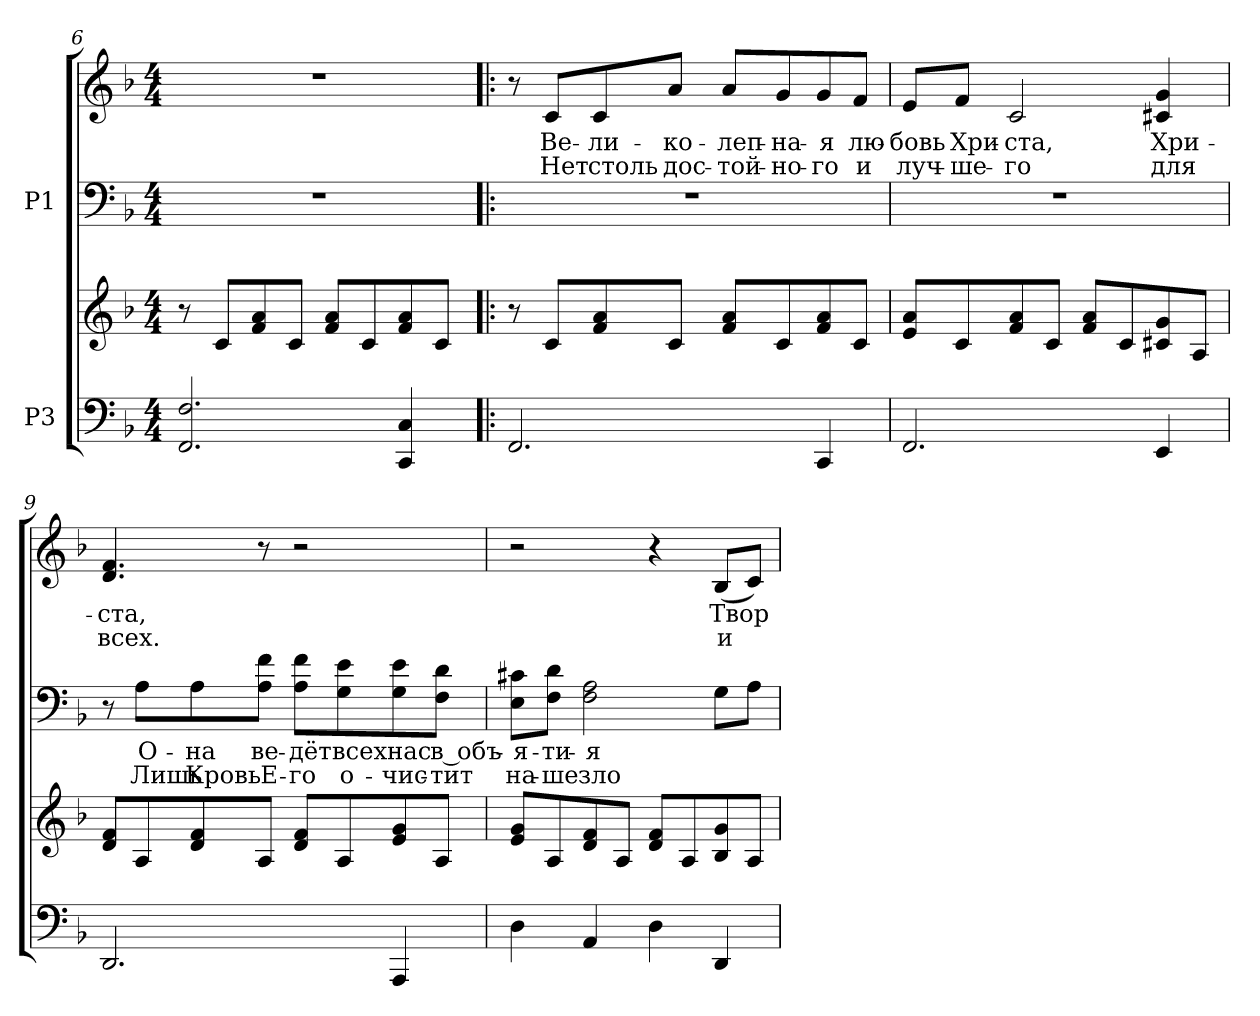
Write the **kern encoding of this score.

**kern	**kern	**kern	**text	**text	**kern	**text	**text
*part2	*part2	*part1	*part1	*part1	*part1	*part1	*part1
*staff4	*staff3	*staff2	*staff2	*staff2	*staff1	*staff1	*staff1
*I"P3	*	*I"P1	*	*	*	*	*
*clefF4	*clefG2	*clefF4	*	*	*clefG2	*	*
*k[b-]	*k[b-]	*k[b-]	*	*	*k[b-]	*	*
*F:	*F:	*F:	*	*	*F:	*	*
*M4/4	*M4/4	*M4/4	*	*	*M4/4	*	*
=6	=6	=6	=6	=6	=6	=6	=6
2.FFi/ 2.Fi	8r	1r	.	.	1r	.	.
.	8ci/L	.	.	.	.	.	.
.	8fi/ 8ai	.	.	.	.	.	.
.	8ci/J	.	.	.	.	.	.
.	8fi/ 8aiL	.	.	.	.	.	.
.	8ci/	.	.	.	.	.	.
4CCi/ 4Ci	8fi/ 8ai	.	.	.	.	.	.
.	8ci/J	.	.	.	.	.	.
!!LO:LB:g=z
=7!|:	=7!|:	=7!|:	=7!|:	=7!|:	=7!|:	=7!|:	=7!|:
2.FFi/	8r	1r	.	.	8r	.	.
!	!	!	!	!	!	!LO:LY:b:color=#000000	!LO:LY:b:color=#000000
.	8ci/L	.	.	.	8ci/L	Ве-	Нет
!	!	!	!	!	!	!LO:LY:b:color=#000000	!LO:LY:b:color=#000000
.	8fi/ 8ai	.	.	.	8ci/	-ли-	столь
!	!	!	!	!	!	!LO:LY:b:color=#000000	!LO:LY:b:color=#000000
.	8ci/J	.	.	.	8ai/J	-ко-	дос-
!	!	!	!	!	!	!LO:LY:b:color=#000000	!LO:LY:b:color=#000000
.	8fi/ 8aiL	.	.	.	8ai/L	-леп-	-той-
!	!	!	!	!	!	!LO:LY:b:color=#000000	!LO:LY:b:color=#000000
.	8ci/	.	.	.	8gi/	-на-	-но-
!	!	!	!	!	!	!LO:LY:b:color=#000000	!LO:LY:b:color=#000000
4CCi/	8fi/ 8ai	.	.	.	8gi/	-я	-го
!	!	!	!	!	!	!LO:LY:b:color=#000000	!LO:LY:b:color=#000000
.	8ci/J	.	.	.	8fi/J	лю-	и
=8	=8	=8	=8	=8	=8	=8	=8
!	!	!	!	!	!	!LO:LY:b:color=#000000	!LO:LY:b:color=#000000
2.FFi/	8ei/ 8aiL	1r	.	.	8ei/L	-бовь	луч-
!	!	!	!	!	!	!LO:LY:b:color=#000000	!LO:LY:b:color=#000000
.	8ci/	.	.	.	8fi/J	Хри-	-ше-
!	!	!	!	!	!	!LO:LY:b:color=#000000	!LO:LY:b:color=#000000
.	8fi/ 8ai	.	.	.	2ci/	-ста,	-го
.	8ci/J	.	.	.	.	.	.
.	8fi/ 8aiL	.	.	.	.	.	.
.	8ci/	.	.	.	.	.	.
!	!	!	!	!	!	!LO:LY:b:color=#000000	!LO:LY:b:color=#000000
4EEi/	8c#Xi/ 8gi	.	.	.	4c#Xi/ 4gi	Хри-	для
.	8Ai/J	.	.	.	.	.	.
!!LO:PB:g=z
=9	=9	=9	=9	=9	=9	=9	=9
!	!	!	!	!	!	!LO:LY:b:color=#000000	!LO:LY:b:color=#000000
2.DDi/	8di/ 8fiL	8r	.	.	4.di/ 4.fi	-ста,	всех.
!	!	!	!LO:LY:a:color=#000000	!LO:LY:a:color=#000000	!	!	!
.	8Ai/	8Ai\L	О-	Лишь	.	.	.
!	!	!	!LO:LY:a:color=#000000	!LO:LY:a:color=#000000	!	!	!
.	8di/ 8fi	8Ai\	-на	Кровь	.	.	.
!	!	!	!LO:LY:a:color=#000000	!LO:LY:a:color=#000000	!	!	!
.	8Ai/J	8Ai\ 8fiJ	ве-	Е-	8r	.	.
!	!	!	!LO:LY:a:color=#000000	!LO:LY:a:color=#000000	!	!	!
.	8di/ 8fiL	8Ai\ 8fiL	-дёт	-го	2r	.	.
!	!	!	!LO:LY:a:color=#000000	!LO:LY:a:color=#000000	!	!	!
.	8Ai/	8Gi\ 8ei	всех	о-	.	.	.
!	!	!	!LO:LY:a:color=#000000	!LO:LY:a:color=#000000	!	!	!
4AAAi/	8ei/ 8gi	8Gi\ 8ei	нас	-чис-	.	.	.
!	!	!	!LO:LY:a:color=#000000	!LO:LY:a:color=#000000	!	!	!
.	8Ai/J	8Fi\ 8diJ	в объ-	-тит	.	.	.
=10	=10	=10	=10	=10	=10	=10	=10
!	!	!	!LO:LY:a:color=#000000	!LO:LY:a:color=#000000	!	!	!
4Di\	8ei/ 8giL	8Ei\ 8c#XiL	-я-	на-	2r	.	.
!	!	!	!LO:LY:a:color=#000000	!LO:LY:a:color=#000000	!	!	!
.	8Ai/	8Fi\ 8diJ	-ти-	-ше	.	.	.
!	!	!	!LO:LY:a:color=#000000	!LO:LY:a:color=#000000	!	!	!
4AAi/	8di/ 8fi	2Fi\ 2Ai	-я	зло	.	.	.
.	8Ai/J	.	.	.	.	.	.
4Di\	8di/ 8fiL	.	.	.	4r	.	.
.	8Ai/	.	.	.	.	.	.
!	!	!	!	!	!	!LO:LY:b:color=#000000	!LO:LY:b:color=#000000
4DDi/	8B-i/ 8gi	8Gi\L	.	.	(8B-i/L	Твор-	и
.	8Ai/J	8Ai\J	.	.	8ci/J)	.	.
=	=	=	=	=	=	=	=
*-	*-	*-	*-	*-	*-	*-	*-
